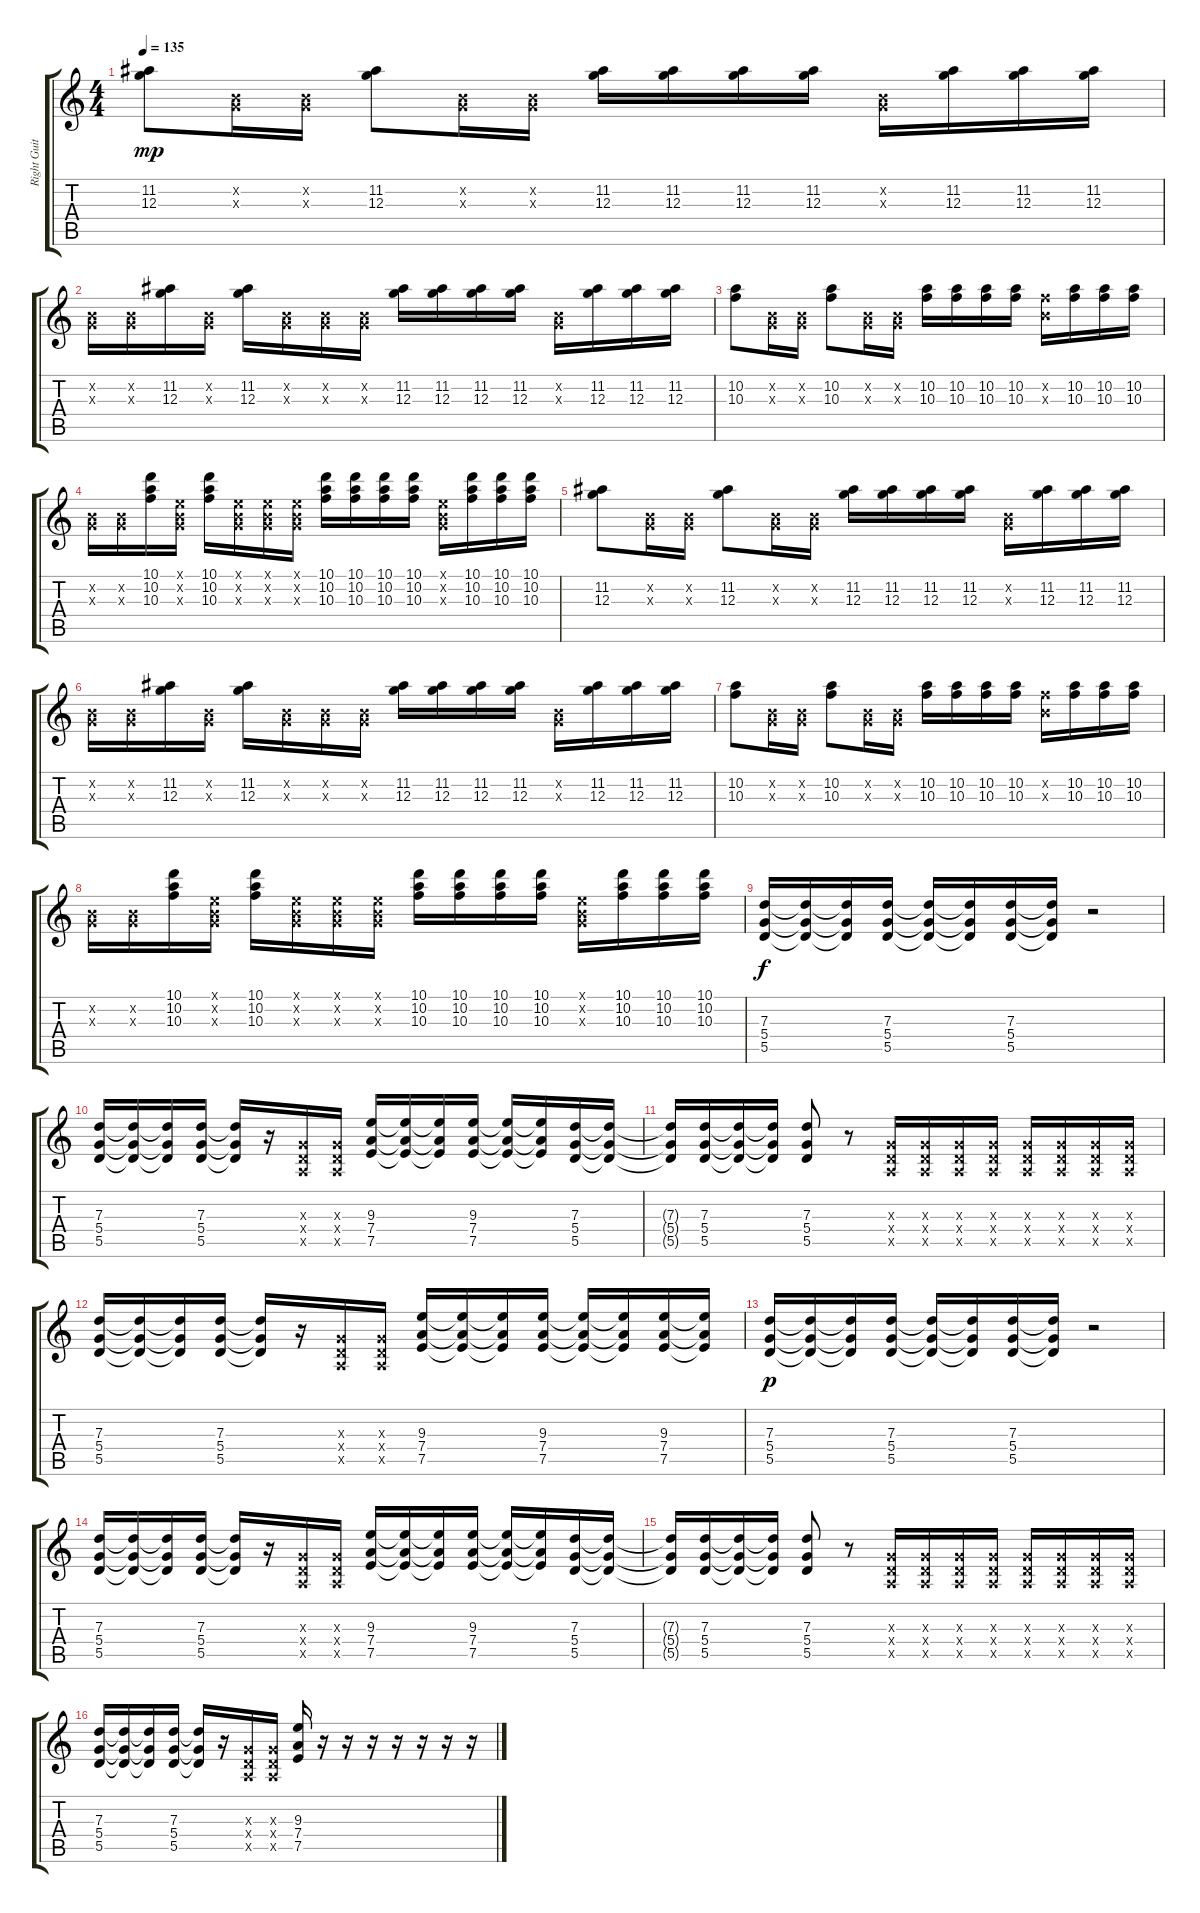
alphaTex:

\track ("Right Guitar " "Right Guit") {instrument electricguitarjazz}
\staff {score tabs}
\tuning (E4 B3 G3 D3 A2 D2) {hide}
\ts (4 4)
\tempo 135
\clef g2
\ks c
(11.2 12.3).8{dy mp} (0.2{x} 0.3{x}).16 (0.2{x} 0.3{x}).16 (11.2 12.3).8 (0.2{x} 0.3{x}).16 (0.2{x} 0.3{x}).16 (11.2 12.3).16 (11.2 12.3).16 (11.2 12.3).16 (11.2 12.3).16 (0.2{x} 0.3{x}).16 (11.2 12.3).16 (11.2 12.3).16 (11.2 12.3).16 |
(0.2{x} 0.3{x}).16 (0.2{x} 0.3{x}).16 (11.2 12.3).16 (0.2{x} 0.3{x}).16 (11.2 12.3).16 (0.2{x} 0.3{x}).16 (0.2{x} 0.3{x}).16 (0.2{x} 0.3{x}).16 (11.2 12.3).16 (11.2 12.3).16 (11.2 12.3).16 (11.2 12.3).16 (0.2{x} 0.3{x}).16 (11.2 12.3).16 (11.2 12.3).16 (11.2 12.3).16 |
(10.2 10.3).8 (0.2{x} 0.3{x}).16 (0.2{x} 0.3{x}).16 (10.2 10.3).8 (0.2{x} 0.3{x}).16 (0.2{x} 0.3{x}).16 (10.2 10.3).16 (10.2 10.3).16 (10.2 10.3).16 (10.2 10.3).16 (0.2{x} 10.3{x}).16 (10.2 10.3).16 (10.2 10.3).16 (10.2 10.3).16 |
(0.2{x} 0.3{x}).16 (0.2{x} 0.3{x}).16 (10.1 10.2 10.3).16 (0.1{x} 0.2{x} 0.3{x}).16 (10.1 10.2 10.3).16 (0.1{x} 0.2{x} 0.3{x}).16 (0.1{x} 0.2{x} 0.3{x}).16 (0.1{x} 0.2{x} 0.3{x}).16 (10.1 10.2 10.3).16 (10.1 10.2 10.3).16 (10.1 10.2 10.3).16 (10.1 10.2 10.3).16 (0.1{x} 0.2{x} 0.3{x}).16 (10.1 10.2 10.3).16 (10.1 10.2 10.3).16 (10.1 10.2 10.3).16 |
(11.2 12.3).8 (0.2{x} 0.3{x}).16 (0.2{x} 0.3{x}).16 (11.2 12.3).8 (0.2{x} 0.3{x}).16 (0.2{x} 0.3{x}).16 (11.2 12.3).16 (11.2 12.3).16 (11.2 12.3).16 (11.2 12.3).16 (0.2{x} 0.3{x}).16 (11.2 12.3).16 (11.2 12.3).16 (11.2 12.3).16 |
(0.2{x} 0.3{x}).16 (0.2{x} 0.3{x}).16 (11.2 12.3).16 (0.2{x} 0.3{x}).16 (11.2 12.3).16 (0.2{x} 0.3{x}).16 (0.2{x} 0.3{x}).16 (0.2{x} 0.3{x}).16 (11.2 12.3).16 (11.2 12.3).16 (11.2 12.3).16 (11.2 12.3).16 (0.2{x} 0.3{x}).16 (11.2 12.3).16 (11.2 12.3).16 (11.2 12.3).16 |
(10.2 10.3).8 (0.2{x} 0.3{x}).16 (0.2{x} 0.3{x}).16 (10.2 10.3).8 (0.2{x} 0.3{x}).16 (0.2{x} 0.3{x}).16 (10.2 10.3).16 (10.2 10.3).16 (10.2 10.3).16 (10.2 10.3).16 (0.2{x} 10.3{x}).16 (10.2 10.3).16 (10.2 10.3).16 (10.2 10.3).16 |
(0.2{x} 0.3{x}).16 (0.2{x} 0.3{x}).16 (10.1 10.2 10.3).16 (0.1{x} 0.2{x} 0.3{x}).16 (10.1 10.2 10.3).16 (0.1{x} 0.2{x} 0.3{x}).16 (0.1{x} 0.2{x} 0.3{x}).16 (0.1{x} 0.2{x} 0.3{x}).16 (10.1 10.2 10.3).16 (10.1 10.2 10.3).16 (10.1 10.2 10.3).16 (10.1 10.2 10.3).16 (0.1{x} 0.2{x} 0.3{x}).16 (10.1 10.2 10.3).16 (10.1 10.2 10.3).16 (10.1 10.2 10.3).16 |
(7.3 5.4 5.5).16{dy f} (7.3{t} 5.4{t} 5.5{t}).16 (7.3{t} 5.4{t} 5.5{t}).16 (7.3 5.4 5.5).16 (7.3{t} 5.4{t} 5.5{t}).16 (7.3{t} 5.4{t} 5.5{t}).16 (7.3 5.4 5.5).16 (7.3{t} 5.4{t} 5.5{t}).16 r.2 |
(7.3 5.4 5.5).16 (7.3{t} 5.4{t} 5.5{t}).16 (7.3{t} 5.4{t} 5.5{t}).16 (7.3 5.4 5.5).16 (7.3{t} 5.4{t} 5.5{t}).16 r.16 (0.3{x} 0.4{x} 0.5{x}).16 (0.3{x} 0.4{x} 0.5{x}).16 (9.3 7.4 7.5).16 (9.3{t} 7.4{t} 7.5{t}).16 (9.3{t} 7.4{t} 7.5{t}).16 (9.3 7.4 7.5).16 (9.3{t} 7.4{t} 7.5{t}).16 (9.3{t} 7.4{t} 7.5{t}).16 (7.3 5.4 5.5).16 (7.3{t} 5.4{t} 5.5{t}).16 |
(7.3{t} 5.4{t} 5.5{t}).16 (7.3 5.4 5.5).16 (7.3{t} 5.4{t} 5.5{t}).16 (7.3{t} 5.4{t} 5.5{t}).16 (7.3 5.4 5.5).8 r.8 (0.3{x} 0.4{x} 0.5{x}).16 (0.3{x} 0.4{x} 0.5{x}).16 (0.3{x} 0.4{x} 0.5{x}).16 (0.3{x} 0.4{x} 0.5{x}).16 (0.3{x} 0.4{x} 0.5{x}).16 (0.3{x} 0.4{x} 0.5{x}).16 (0.3{x} 0.4{x} 0.5{x}).16 (0.3{x} 0.4{x} 0.5{x}).16 |
(7.3 5.4 5.5).16 (7.3{t} 5.4{t} 5.5{t}).16 (7.3{t} 5.4{t} 5.5{t}).16 (7.3 5.4 5.5).16 (7.3{t} 5.4{t} 5.5{t}).16 r.16 (0.3{x} 0.4{x} 0.5{x}).16 (0.3{x} 0.4{x} 0.5{x}).16 (9.3 7.4 7.5).16 (9.3{t} 7.4{t} 7.5{t}).16 (9.3{t} 7.4{t} 7.5{t}).16 (9.3 7.4 7.5).16 (9.3{t} 7.4{t} 7.5{t}).16 (9.3{t} 7.4{t} 7.5{t}).16 (9.3 7.4 7.5).16 (9.3{t} 7.4{t} 7.5{t}).16 |
(7.3 5.4 5.5).16{dy p} (7.3{t} 5.4{t} 5.5{t}).16 (7.3{t} 5.4{t} 5.5{t}).16 (7.3 5.4 5.5).16 (7.3{t} 5.4{t} 5.5{t}).16 (7.3{t} 5.4{t} 5.5{t}).16 (7.3 5.4 5.5).16 (7.3{t} 5.4{t} 5.5{t}).16 r.2 |
(7.3 5.4 5.5).16 (7.3{t} 5.4{t} 5.5{t}).16 (7.3{t} 5.4{t} 5.5{t}).16 (7.3 5.4 5.5).16 (7.3{t} 5.4{t} 5.5{t}).16 r.16 (0.3{x} 0.4{x} 0.5{x}).16 (0.3{x} 0.4{x} 0.5{x}).16 (9.3 7.4 7.5).16 (9.3{t} 7.4{t} 7.5{t}).16 (9.3{t} 7.4{t} 7.5{t}).16 (9.3 7.4 7.5).16 (9.3{t} 7.4{t} 7.5{t}).16 (9.3{t} 7.4{t} 7.5{t}).16 (7.3 5.4 5.5).16 (7.3{t} 5.4{t} 5.5{t}).16 |
(7.3{t} 5.4{t} 5.5{t}).16 (7.3 5.4 5.5).16 (7.3{t} 5.4{t} 5.5{t}).16 (7.3{t} 5.4{t} 5.5{t}).16 (7.3 5.4 5.5).8 r.8 (0.3{x} 0.4{x} 0.5{x}).16 (0.3{x} 0.4{x} 0.5{x}).16 (0.3{x} 0.4{x} 0.5{x}).16 (0.3{x} 0.4{x} 0.5{x}).16 (0.3{x} 0.4{x} 0.5{x}).16 (0.3{x} 0.4{x} 0.5{x}).16 (0.3{x} 0.4{x} 0.5{x}).16 (0.3{x} 0.4{x} 0.5{x}).16 |
(7.3 5.4 5.5).16 (7.3{t} 5.4{t} 5.5{t}).16 (7.3{t} 5.4{t} 5.5{t}).16 (7.3 5.4 5.5).16 (7.3{t} 5.4{t} 5.5{t}).16 r.16 (0.3{x} 0.4{x} 0.5{x}).16 (0.3{x} 0.4{x} 0.5{x}).16 (9.3 7.4 7.5).16 r.16 r.16 r.16 r.16 r.16 r.16 r.16
